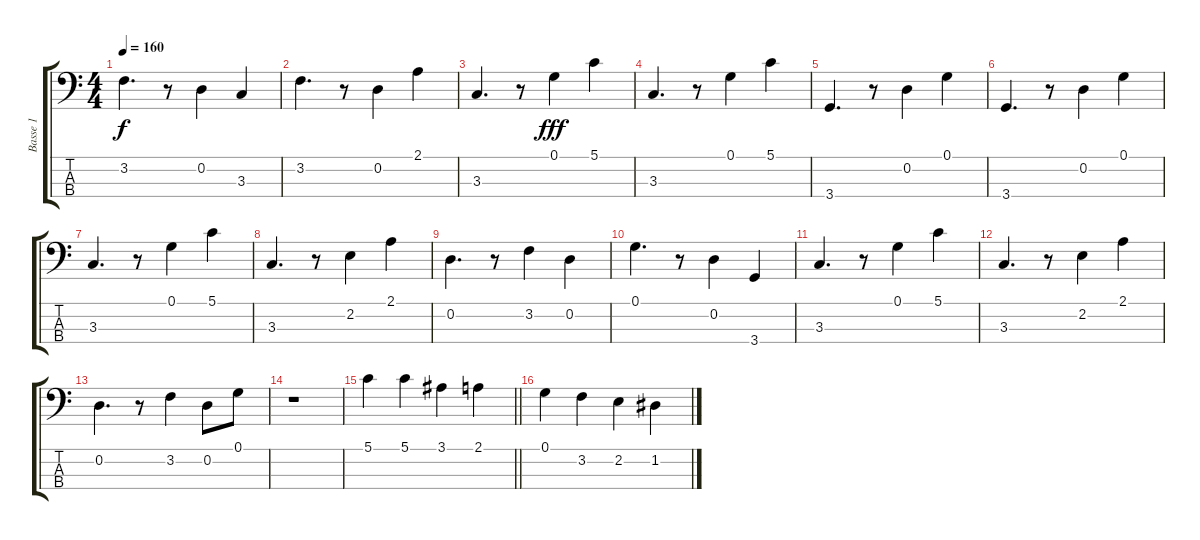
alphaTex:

\track ("Basse 1" "Basse 1") {mute instrument electricbassfinger}
\staff {score tabs}
\tuning (G2 D2 A1 E1) {hide}
\ts (4 4)
\tempo 160
\clef f4
\ks c
3.2.4{d dy f} r.8 0.2.4 3.3.4 |
3.2.4{d} r.8 0.2.4 2.1.4 |
3.3.4{d} r.8 0.1.4{dy fff} 5.1.4 |
3.3.4{d} r.8 0.1.4 5.1.4 |
3.4.4{d} r.8 0.2.4 0.1.4 |
3.4.4{d} r.8 0.2.4 0.1.4 |
3.3.4{d} r.8 0.1.4 5.1.4 |
3.3.4{d} r.8 2.2.4 2.1.4 |
0.2.4{d} r.8 3.2.4 0.2.4 |
0.1.4{d} r.8 0.2.4 3.4.4 |
3.3.4{d} r.8 0.1.4 5.1.4 |
3.3.4{d} r.8 2.2.4 2.1.4 |
0.2.4{d} r.8 3.2.4 0.2.8 0.1.8 |
r.1 |
\barLineRight lightlight
5.1.4 5.1.4 3.1.4 2.1.4 |
0.1.4 3.2.4 2.2.4 1.2.4
